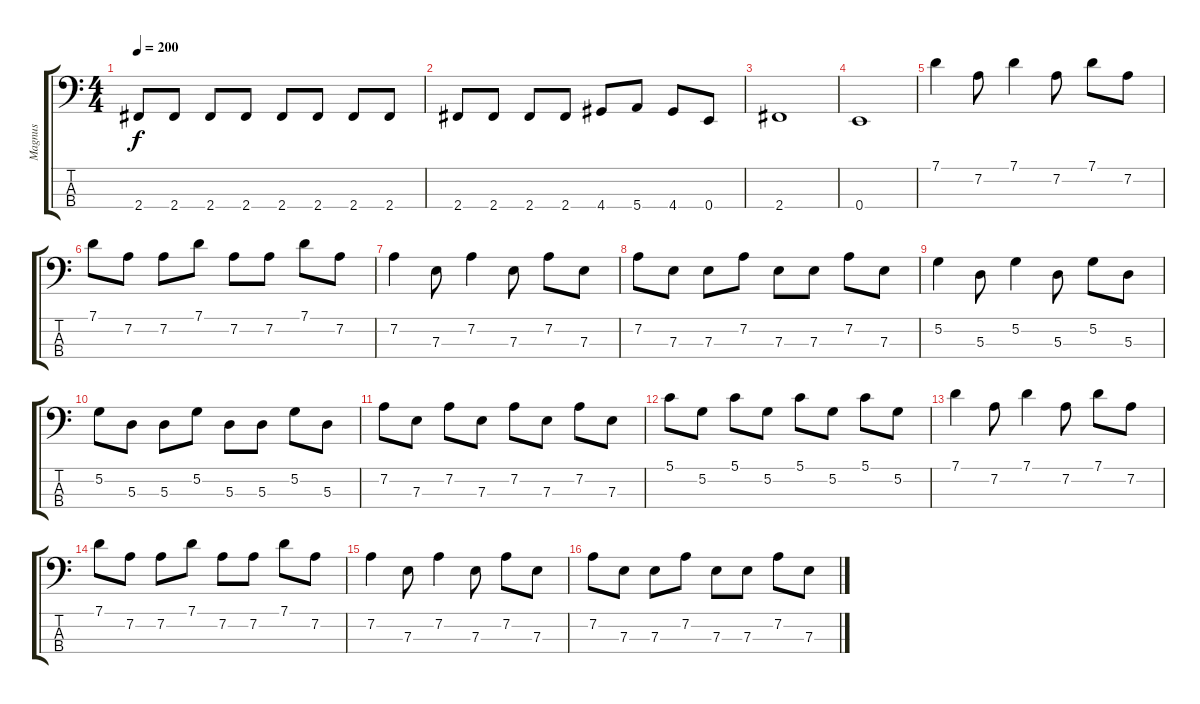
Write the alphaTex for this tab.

\track ("Magnus" "Magnus") {instrument electricbassfinger}
\staff {score tabs}
\tuning (G2 D2 A1 E1) {hide}
\ts (4 4)
\tempo 200
\clef f4
\ks c
2.4.8{dy f} 2.4.8 2.4.8 2.4.8 2.4.8 2.4.8 2.4.8 2.4.8 |
2.4.8 2.4.8 2.4.8 2.4.8 4.4.8 5.4.8 4.4.8 0.4.8 |
2.4.1 |
0.4.1 |
7.1.4 7.2.8 7.1.4 7.2.8 7.1.8 7.2.8 |
7.1.8 7.2.8 7.2.8 7.1.8 7.2.8 7.2.8 7.1.8 7.2.8 |
7.2.4 7.3.8 7.2.4 7.3.8 7.2.8 7.3.8 |
7.2.8 7.3.8 7.3.8 7.2.8 7.3.8 7.3.8 7.2.8 7.3.8 |
5.2.4 5.3.8 5.2.4 5.3.8 5.2.8 5.3.8 |
5.2.8 5.3.8 5.3.8 5.2.8 5.3.8 5.3.8 5.2.8 5.3.8 |
7.2.8 7.3.8 7.2.8 7.3.8 7.2.8 7.3.8 7.2.8 7.3.8 |
5.1.8 5.2.8 5.1.8 5.2.8 5.1.8 5.2.8 5.1.8 5.2.8 |
7.1.4 7.2.8 7.1.4 7.2.8 7.1.8 7.2.8 |
7.1.8 7.2.8 7.2.8 7.1.8 7.2.8 7.2.8 7.1.8 7.2.8 |
7.2.4 7.3.8 7.2.4 7.3.8 7.2.8 7.3.8 |
7.2.8 7.3.8 7.3.8 7.2.8 7.3.8 7.3.8 7.2.8 7.3.8
